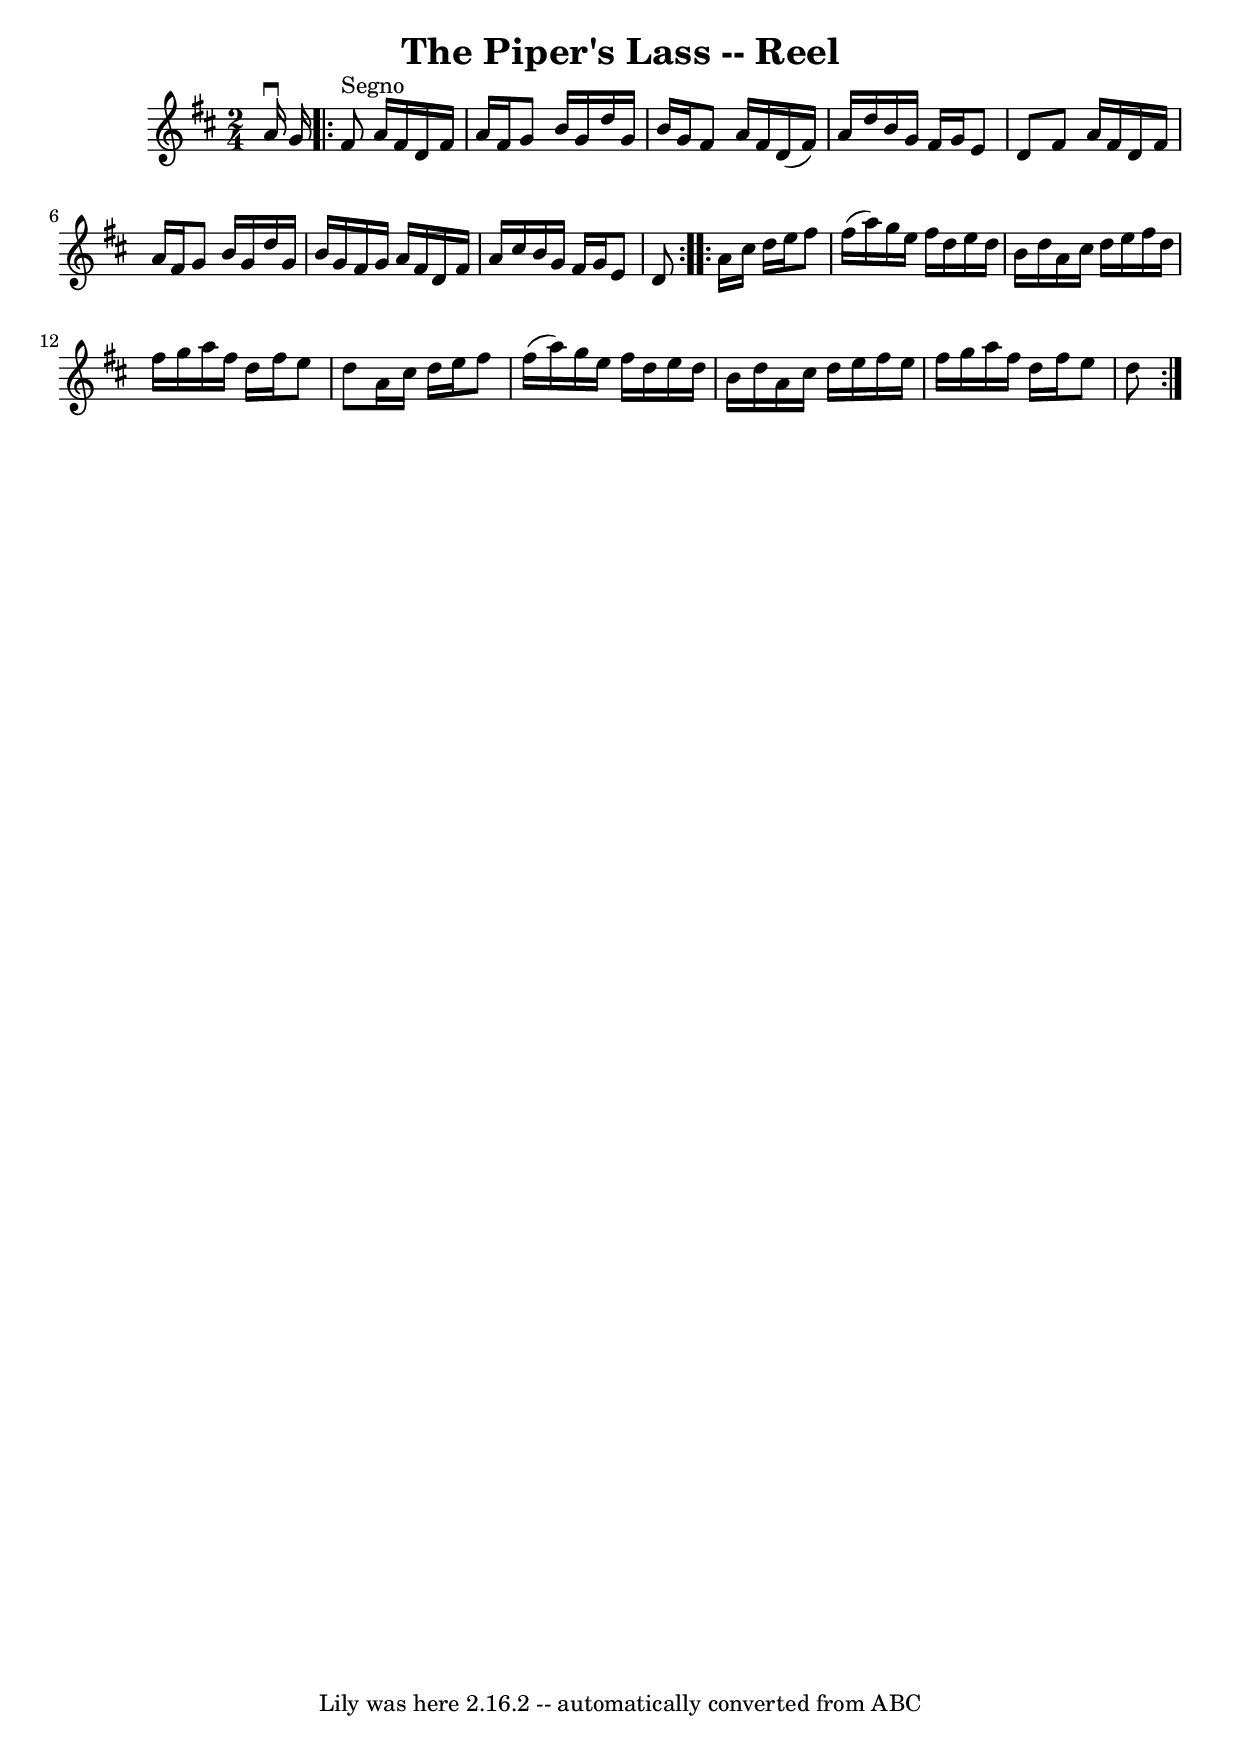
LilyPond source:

\version "2.7.40"
\include "Mammoth.ily"
\header {
	%% book = "Ryan's Mammoth Collection"
	crossRefNumber = "1"
	footnotes = ""
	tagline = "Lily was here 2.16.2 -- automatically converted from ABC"
	title = "The Piper's Lass -- Reel"
}
voicedefault =  {
\set Score.defaultBarType = "empty"

\time 2/4 \key d \major a'16^\downbow g'16    \repeat volta 2 { fis'8 
^"Segno" a'16 fis'16 d'16 fis'16 a'16 fis'16  |
 g'8   
 b'16 g'16 d''16 g'16 b'16 g'16  |
 fis'8 a'16    
fis'16 d'16 (fis'16) a'16 d''16  |
 b'16 g'16    
fis'16 g'16 e'8 d'8  |
 fis'8 a'16 fis'16 d'16    
fis'16 a'16 fis'16  |
 g'8 b'16 g'16 d''16 g'16    
b'16 g'16  |
 fis'16 g'16 a'16 fis'16 d'16 fis'16    
a'16 cis''16  |
 b'16 g'16 fis'16 g'16 e'8 d'8  
} \repeat volta 2 { a'16 cis''16 d''16 e''16 fis''8 fis''16 
(a''16) |
 g''16 e''16 fis''16 d''16 e''16 d''16   
 b'16 d''16  |
 a'16 cis''16 d''16 e''16 fis''16    
d''16 fis''16 g''16  |
 a''16 fis''16 d''16 fis''16    
e''8 d''8  |
 a'16 cis''16 d''16 e''16 fis''8    
fis''16 (a''16) |
 g''16 e''16 fis''16 d''16 e''16    
d''16 b'16 d''16  |
 a'16 cis''16 d''16 e''16 fis''16 
 e''16 fis''16 g''16  |
 a''16 fis''16 d''16 fis''16   
 e''8 d''8    }   
}

\score{
    <<

	\context Staff="default"
	{
	    \voicedefault 
	}

    >>
	\layout {
	}
	\midi {}
}
